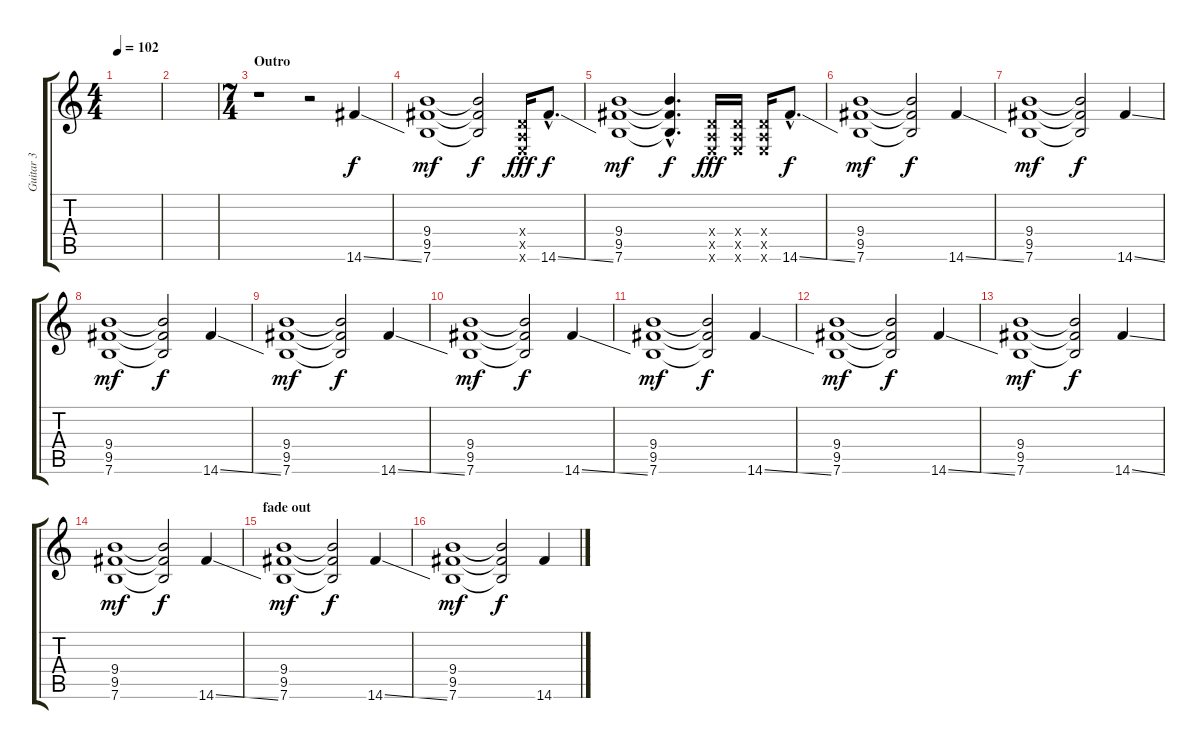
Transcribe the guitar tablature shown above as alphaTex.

\track ("Guitar 3" "Guitar 3") {instrument distortionguitar}
\staff {score tabs}
\tuning (E4 B3 G3 D3 A2 E2) {hide}
\ts (4 4)
\tempo 102
\clef g2
\ks c
|
|
\ts (7 4)
\section ("" "Outro")
r.1 r.2 14.6{ss}.4 |
(9.4 9.5 7.6).1{dy mf} (9.4{t} 9.5{t} 7.6{t}).2{dy f} (0.4{x} 0.5{x} 0.6{x}).16{dy fff} 14.6{ss hac}.8{d dy f} |
(9.4 9.5 7.6).1{dy mf} (9.4{hac t} 9.5{hac t} 7.6{hac t}).4{d dy f} (0.4{x} 0.5{x} 0.6{x}).16{dy fff} (0.4{x} 0.5{x} 0.6{x}).16 (0.4{x} 0.5{x} 0.6{x}).16 14.6{ss hac}.8{d dy f} |
(9.4 9.5 7.6).1{dy mf} (9.4{t} 9.5{t} 7.6{t}).2{dy f} 14.6{ss}.4 |
(9.4 9.5 7.6).1{dy mf} (9.4{t} 9.5{t} 7.6{t}).2{dy f} 14.6{ss}.4 |
(9.4 9.5 7.6).1{dy mf} (9.4{t} 9.5{t} 7.6{t}).2{dy f} 14.6{ss}.4 |
(9.4 9.5 7.6).1{dy mf} (9.4{t} 9.5{t} 7.6{t}).2{dy f} 14.6{ss}.4 |
(9.4 9.5 7.6).1{dy mf} (9.4{t} 9.5{t} 7.6{t}).2{dy f} 14.6{ss}.4 |
(9.4 9.5 7.6).1{dy mf} (9.4{t} 9.5{t} 7.6{t}).2{dy f} 14.6{ss}.4 |
(9.4 9.5 7.6).1{dy mf} (9.4{t} 9.5{t} 7.6{t}).2{dy f} 14.6{ss}.4 |
(9.4 9.5 7.6).1{dy mf} (9.4{t} 9.5{t} 7.6{t}).2{dy f} 14.6{ss}.4 |
(9.4 9.5 7.6).1{dy mf} (9.4{t} 9.5{t} 7.6{t}).2{dy f} 14.6{ss}.4 |
\section ("" "fade out")
(9.4 9.5 7.6).1{dy mf volume 12} (9.4{t} 9.5{t} 7.6{t}).2{dy f} 14.6{ss}.4 |
(9.4 9.5 7.6).1{dy mf volume 8} (9.4{t} 9.5{t} 7.6{t}).2{dy f} 14.6{ss}.4
